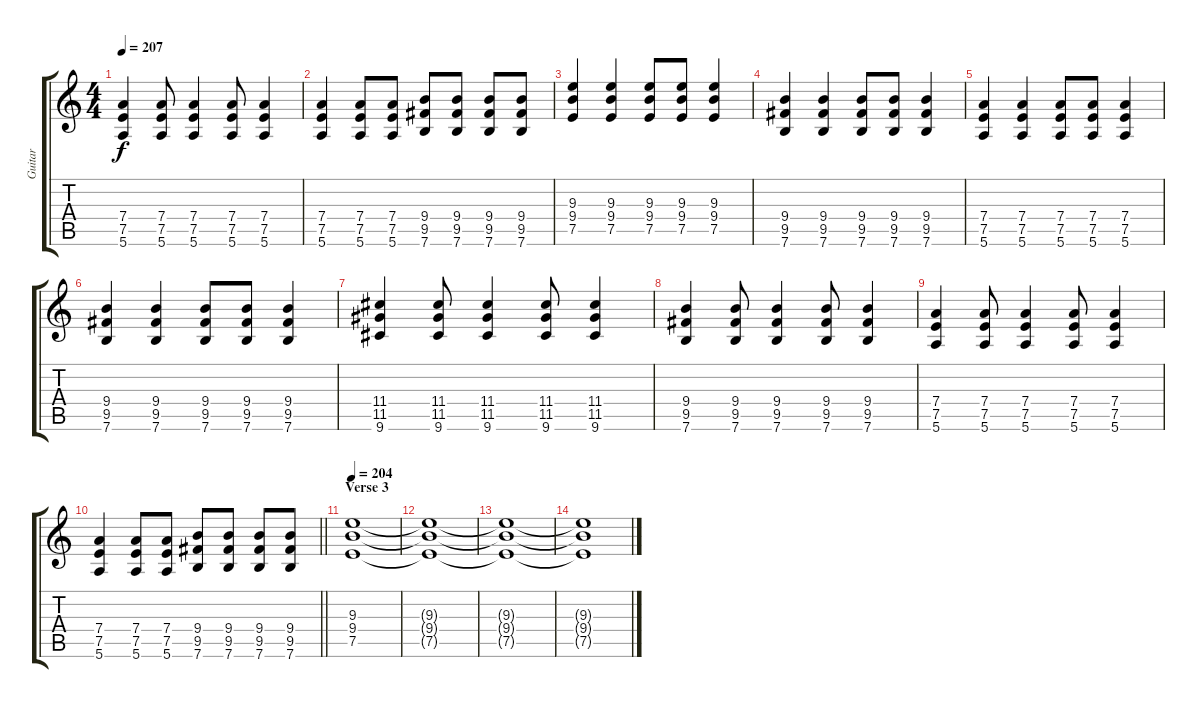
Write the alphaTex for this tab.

\track ("Guitar" "Guitar") {instrument distortionguitar}
\staff {score tabs}
\tuning (E4 B3 G3 D3 A2 E2) {hide}
\ts (4 4)
\tempo 207
\clef g2
\ks c
(7.4 7.5 5.6).4{dy f} (7.4 7.5 5.6).8 (7.4 7.5 5.6).4 (7.4 7.5 5.6).8 (7.4 7.5 5.6).4 |
(7.4 7.5 5.6).4 (7.4 7.5 5.6).8 (7.4 7.5 5.6).8 (9.4 9.5 7.6).8 (9.4 9.5 7.6).8 (9.4 9.5 7.6).8 (9.4 9.5 7.6).8 |
(9.3 9.4 7.5).4 (9.3 9.4 7.5).4 (9.3 9.4 7.5).8 (9.3 9.4 7.5).8 (9.3 9.4 7.5).4 |
(9.4 9.5 7.6).4 (9.4 9.5 7.6).4 (9.4 9.5 7.6).8 (9.4 9.5 7.6).8 (9.4 9.5 7.6).4 |
(7.4 7.5 5.6).4 (7.4 7.5 5.6).4 (7.4 7.5 5.6).8 (7.4 7.5 5.6).8 (7.4 7.5 5.6).4 |
(9.4 9.5 7.6).4 (9.4 9.5 7.6).4 (9.4 9.5 7.6).8 (9.4 9.5 7.6).8 (9.4 9.5 7.6).4 |
(11.4 11.5 9.6).4 (11.4 11.5 9.6).8 (11.4 11.5 9.6).4 (11.4 11.5 9.6).8 (11.4 11.5 9.6).4 |
(9.4 9.5 7.6).4 (9.4 9.5 7.6).8 (9.4 9.5 7.6).4 (9.4 9.5 7.6).8 (9.4 9.5 7.6).4 |
(7.4 7.5 5.6).4 (7.4 7.5 5.6).8 (7.4 7.5 5.6).4 (7.4 7.5 5.6).8 (7.4 7.5 5.6).4 |
\barLineRight lightlight
(7.4 7.5 5.6).4 (7.4 7.5 5.6).8 (7.4 7.5 5.6).8 (9.4 9.5 7.6).8 (9.4 9.5 7.6).8 (9.4 9.5 7.6).8 (9.4 9.5 7.6).8 |
\section ("" "Verse 3")
\tempo 204
(9.3 9.4 7.5).1{volume 0} |
(9.3{t} 9.4{t} 7.5{t}).1 |
(9.3{t} 9.4{t} 7.5{t}).1 |
(9.3{t} 9.4{t} 7.5{t}).1
